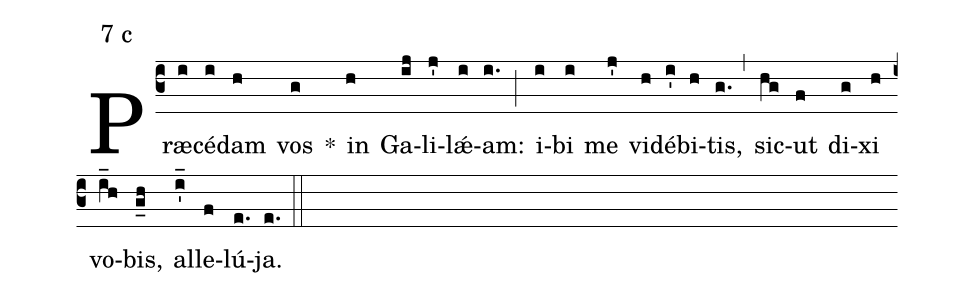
mode:7 c;
%%
(c3) Præ(i)cé(i)dam(h) vos(g) *() in(h) Ga(ij)li(j')lǽ(i)am:(i.) (;) i(i)bi(i) me(j') vi(h)dé(i')bi(h)tis,(g.) (,) sic(hg)ut(f) di(g)xi(h) vo(i_h)bis,(g_h) al(i'_)le(f)lú(e.)ja.(e.) (::)
